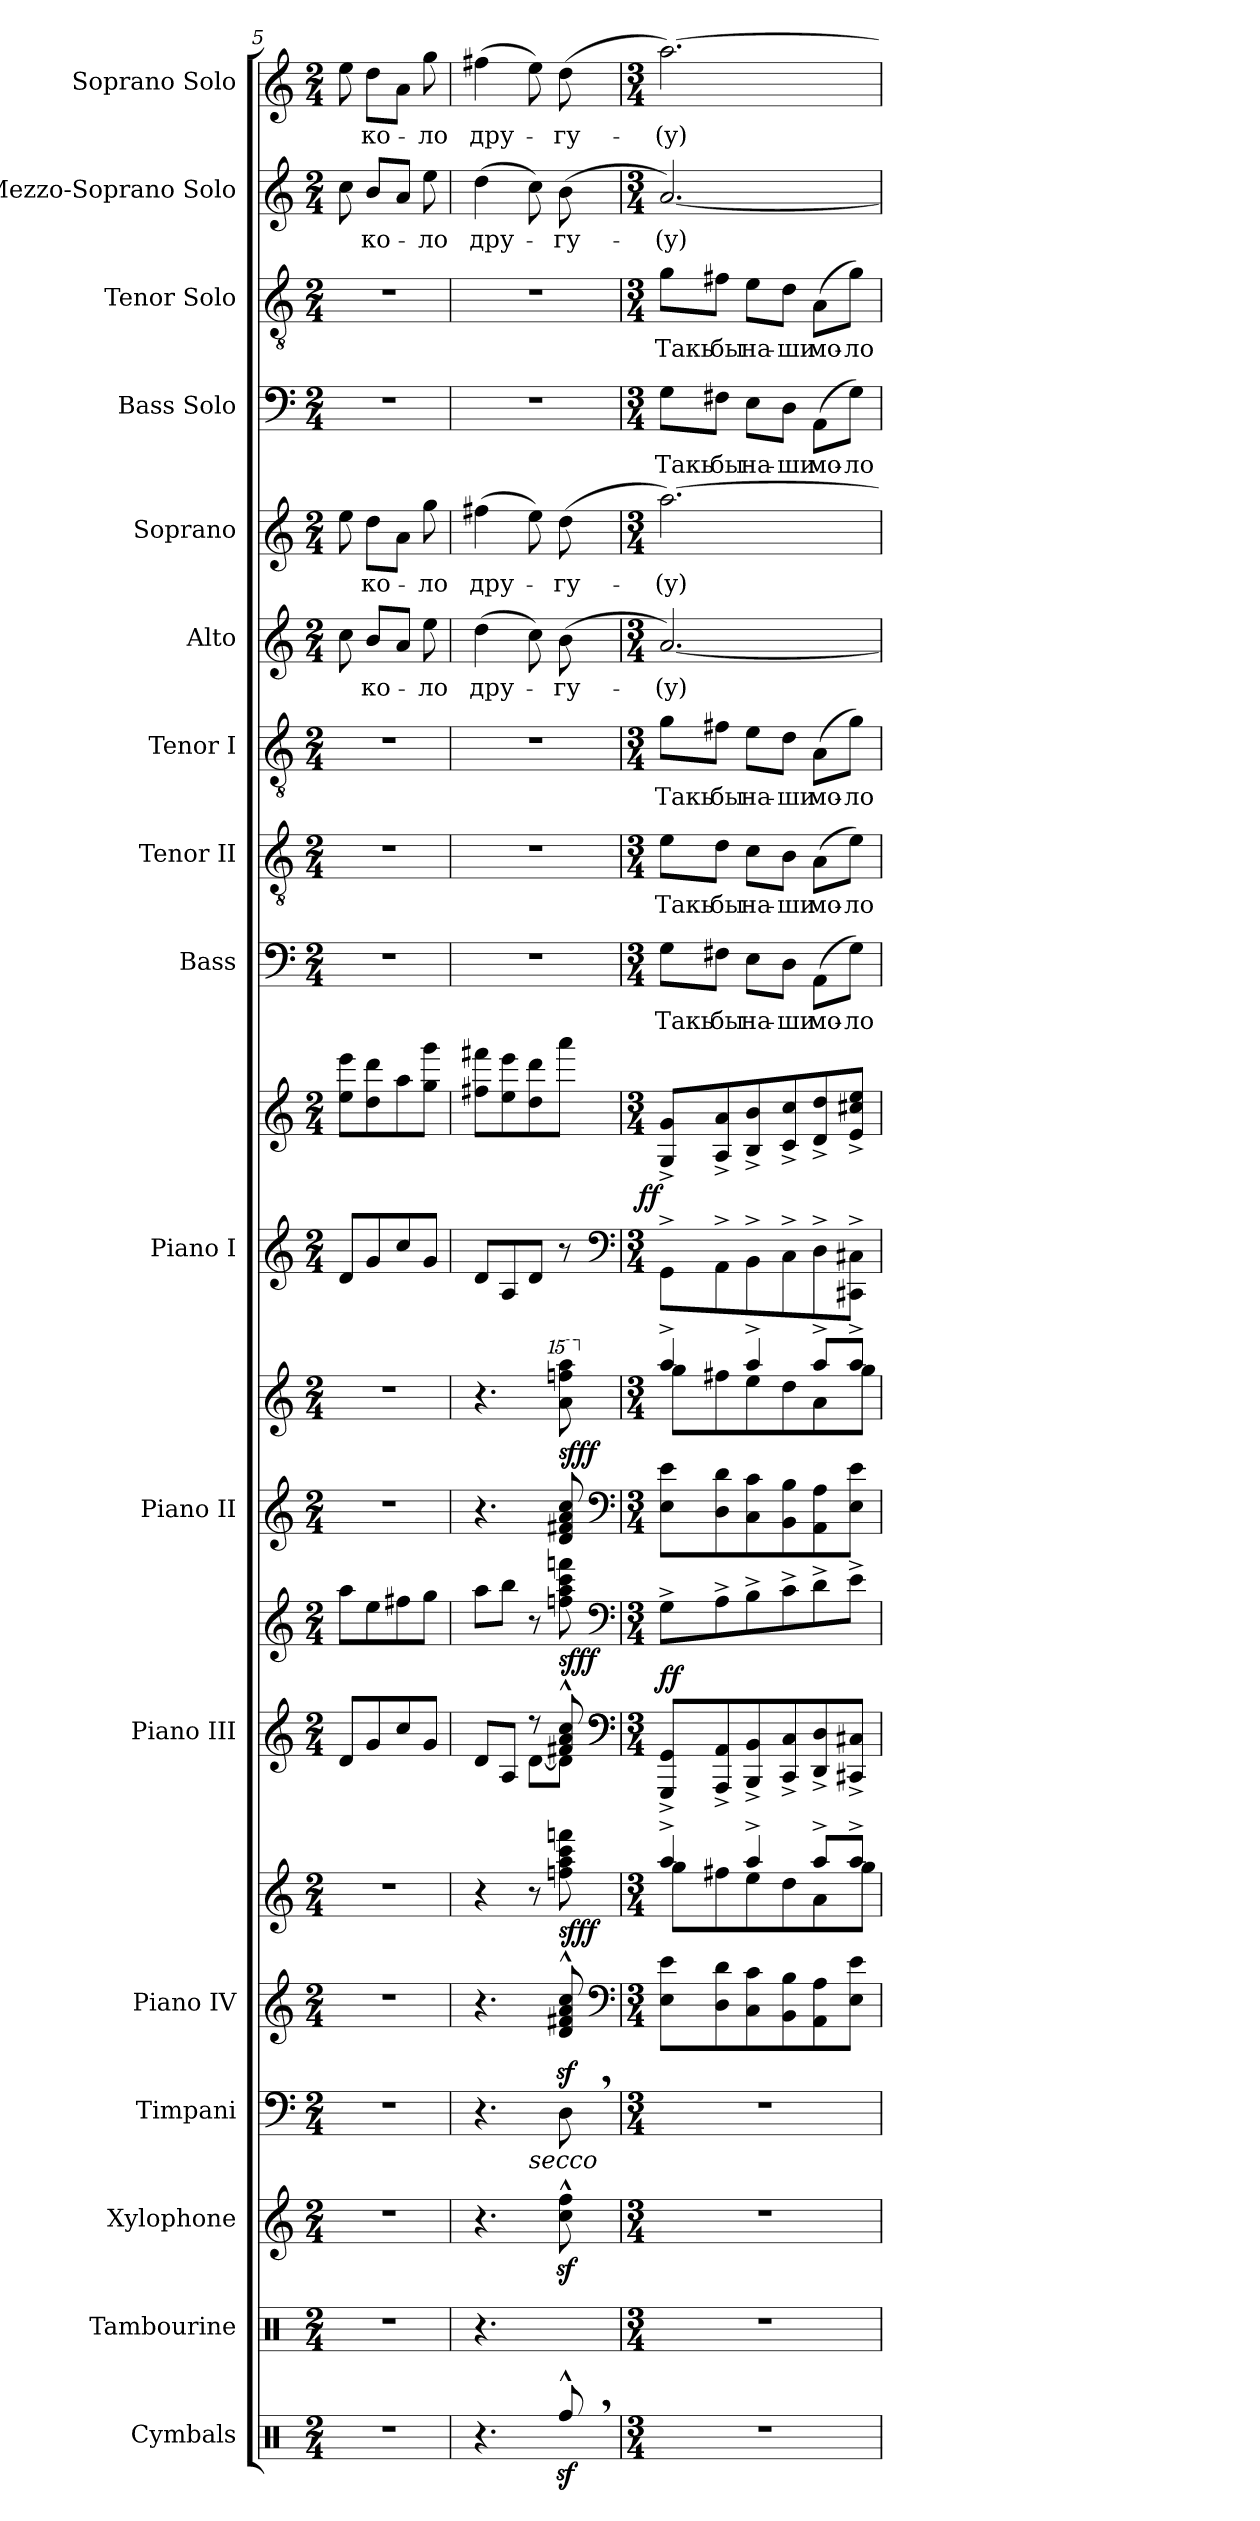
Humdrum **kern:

**kern	**kern	**kern	**kern	**kern	**kern	**dynam	**kern	**kern	**dynam	**kern	**kern	**dynam	**kern	**kern	**dynam	**kern	**text	**kern	**text	**kern	**text	**kern	**text	**kern	**text	**kern	**text	**kern	**text	**kern	**text	**kern	**text
*part17	*part16	*part15	*part14	*part13	*part13	*part13	*part12	*part12	*part12	*part11	*part11	*part11	*part10	*part10	*part10	*part9	*part9	*part8	*part8	*part7	*part7	*part6	*part6	*part5	*part5	*part4	*part4	*part3	*part3	*part2	*part2	*part1	*part1
*staff21	*staff20	*staff19	*staff18	*staff17	*staff16	*staff16/17	*staff15	*staff14	*staff14/15	*staff13	*staff12	*staff12/13	*staff11	*staff10	*staff10/11	*staff9	*staff9	*staff8	*staff8	*staff7	*staff7	*staff6	*staff6	*staff5	*staff5	*staff4	*staff4	*staff3	*staff3	*staff2	*staff2	*staff1	*staff1
*I"Cymbals	*I"Tambourine	*I"Xylophone	*I"Timpani	*I"Piano IV	*	*	*I"Piano III	*	*	*I"Piano II	*	*	*I"Piano I	*	*	*I"Bass	*	*I"Tenor II	*	*I"Tenor I	*	*I"Alto	*	*I"Soprano	*	*I"Bass Solo	*	*I"Tenor Solo	*	*I"Mezzo-Soprano Solo	*	*I"Soprano Solo	*
*I'Cymb.	*I'T.d.B.	*I'Xyl.	*I'Timp.	*I'Pno	*	*	*I'Pno	*	*	*I'Pno	*	*	*I'Pno	*	*	*I'B.	*	*I'T.	*	*I'T.	*	*I'A.	*	*I'S.	*	*I'B. Solo	*	*I'T. Solo	*	*I'M-S. Solo	*	*I'S. Solo	*
*clefX	*clefX	*clefG2	*clefF4	*clefG2	*clefG2	*	*clefG2	*clefG2	*	*clefG2	*clefG2	*	*clefG2	*	*	*clefF4	*	*clefGv2	*	*clefGv2	*	*clefG2	*	*clefG2	*	*clefF4	*	*clefGv2	*	*clefG2	*	*clefG2	*
*	*	*ITrd-7c-12	*	*	*	*	*	*	*	*	*	*	*	*	*	*	*	*	*	*	*	*	*	*	*	*	*	*	*	*	*	*	*
*k[]	*k[]	*k[]	*k[]	*k[]	*k[]	*	*k[]	*k[]	*	*k[]	*k[]	*	*k[]	*k[]	*	*k[]	*	*k[]	*	*k[]	*	*k[]	*	*k[]	*	*k[]	*	*k[]	*	*k[]	*	*k[]	*
*C:	*C:	*C:	*C:	*C:	*C:	*	*C:	*C:	*	*C:	*C:	*	*C:	*C:	*	*C:	*	*C:	*	*C:	*	*C:	*	*C:	*	*C:	*	*C:	*	*C:	*	*C:	*
*M2/4	*M2/4	*M2/4	*M2/4	*M2/4	*M2/4	*	*M2/4	*M2/4	*	*M2/4	*M2/4	*	*M2/4	*M2/4	*	*M2/4	*	*M2/4	*	*M2/4	*	*M2/4	*	*M2/4	*	*M2/4	*	*M2/4	*	*M2/4	*	*M2/4	*
=5	=5	=5	=5	=5	=5	=5	=5	=5	=5	=5	=5	=5	=5	=5	=5	=5	=5	=5	=5	=5	=5	=5	=5	=5	=5	=5	=5	=5	=5	=5	=5	=5	=5
2r	2r	2r	2r	2r	2r	.	8dL	8aaL	.	2r	2r	.	8dL	8ee 8eeeL	.	2r	.	2r	.	2r	.	8cc	.	8ee	.	2r	.	2r	.	8cc	.	8ee	.
.	.	.	.	.	.	.	8g	8ee	.	.	.	.	8g	8dd 8ddd	.	.	.	.	.	.	.	8bL	ко-	8ddL	ко-	.	.	.	.	8bL	ко-	8ddL	ко-
.	.	.	.	.	.	.	8cc	8ff#X	.	.	.	.	8cc	8aa	.	.	.	.	.	.	.	8aJ	.	8aJ	.	.	.	.	.	8aJ	.	8aJ	.
.	.	.	.	.	.	.	8gJ	8ggJ	.	.	.	.	8gJ	8gg 8gggJ	.	.	.	.	.	.	.	8ee	-ло	8gg	-ло	.	.	.	.	8ee	-ло	8gg	-ло
=6	=6	=6	=6	=6	=6	=6	=6	=6	=6	=6	=6	=6	=6	=6	=6	=6	=6	=6	=6	=6	=6	=6	=6	=6	=6	=6	=6	=6	=6	=6	=6	=6	=6
*	*	*	*^	*	*	*	*^	*	*	*	*	*	*	*	*	*	*	*	*	*	*	*	*	*	*	*	*	*	*	*	*	*	*
4.r	4.r	4.r	4.r	4ryy	4.r	4r	.	8ryy	8dL	8aaL	.	4.r	4.r	.	8dL	8ff#X 8fff#XL	.	2r	.	2r	.	2r	.	(4dd	дру-	(4ff#X	дру-	2r	.	2r	.	(4dd	дру-	(4ff#X	дру-
.	.	.	.	.	.	.	.	8ryy	8AJ	8bbJ	.	.	.	.	8A	8ee 8eee	.	.	.	.	.	.	.	.	.	.	.	.	.	.	.	.	.	.	.
!	!	!	!	!LO:TX:b:i:t=secco	!	!	!	!	!	!	!	!	!	!	!	!	!	!	!	!	!	!	!	!	!	!	!	!	!	!	!	!	!	!	!
.	.	.	.	4ryy	.	8r	.	8r	[8dL	8r	.	.	.	.	8dJ	8dd 8ddd	.	.	.	.	.	.	.	8cc)	.	8ee)	.	.	.	.	.	8cc)	.	8ee)	.
*	*	*	*	*	*	*	*	*	*	*	*	*	*15ma	*	*	*	*	*	*	*	*	*	*	*	*	*	*	*	*	*	*	*	*	*	*
8Rffz^^,/	8Rz^^\	8cccz^^ 8fffz^^	8Dz,	.	8d^^ 8f#X^^ 8a^^ 8cc^^	8ffni 8aa 8ccc 8fffni	sfff	8f#X^^ 8a^^ 8cc^^	8dJ]	8ffni 8aa 8ccc 8fffni	sfff	8d 8f#X 8a 8cc	8aaa 8ffffni 8aaaa	sfff	8r	8aaaJ	.	.	.	.	.	.	.	(8b	-гу-	(8dd	-гу-	.	.	.	.	(8b	-гу-	(8dd	-гу-
*	*	*	*	*	*	*	*	*v	*v	*	*	*	*	*	*	*	*	*	*	*	*	*	*	*	*	*	*	*	*	*	*	*	*	*	*
*	*	*	*	*	*clefF4	*	*	*clefF4	*clefF4	*	*clefF4	*	*	*clefF4	*	*	*	*	*	*	*	*	*	*	*	*	*	*	*	*	*	*	*	*
*	*	*	*v	*v	*	*	*	*	*	*	*	*	*	*	*	*	*	*	*	*	*	*	*	*	*	*	*	*	*	*	*	*	*	*
=7	=7	=7	=7	=7	=7	=7	=7	=7	=7	=7	=7	=7	=7	=7	=7	=7	=7	=7	=7	=7	=7	=7	=7	=7	=7	=7	=7	=7	=7	=7	=7	=7	=7
*M3/4	*M3/4	*M3/4	*M3/4	*M3/4	*M3/4	*	*M3/4	*M3/4	*	*M3/4	*M3/4	*	*M3/4	*M3/4	*	*M3/4	*	*M3/4	*	*M3/4	*	*M3/4	*	*M3/4	*	*M3/4	*	*M3/4	*	*M3/4	*	*M3/4	*
*	*	*	*	*	*^	*	*	*	*	*	*	*	*	*	*	*	*	*	*	*	*	*	*	*	*	*	*	*	*	*	*	*	*
*	*	*	*	*	*	*	*	*	*	*	*	*X15ma	*	*	*	*	*	*	*	*	*	*	*	*	*	*	*	*	*	*	*	*	*	*
*	*	*	*^	*	*	*	*	*^	*	*	*	*^	*	*	*	*	*	*	*	*	*	*	*	*	*	*	*	*	*	*	*	*	*	*
!	!	!	!	!	!	!	!	!	!	!	!	!	!	!	!	!	!	!	!LO:DY:rj	!	!	!	!	!	!	!	!	!	!	!	!	!	!	!	!	!	!
*	*	*	*v	*v	*	*	*	*	*v	*v	*	*	*	*	*	*	*	*	*	*	*	*	*	*	*	*	*	*	*	*	*	*	*	*	*	*	*
4%3r	4%3r	4%3r	4%3r	8E 8eL	4aa^	8ggL	.	8GGG^ 8GG^L	8G^L	ff	8E 8eL	4aa^	8ggL	.	8GG^<\L	8G^>/ 8g^>/L	ff	8G\L	Такь	8e\L	Такь	8g\L	Такь	[2.a)	-(y)	[2.aa)	-(y)	8G\L	Такь	8g\L	Такь	[2.a)	-(y)	[2.aa)	-(y)
.	.	.	.	8D 8d	.	8ff#X	.	8AAA^ 8AA^	8A^	.	8D 8d	.	8ff#X	.	8AA^<\	8A^>/ 8a^>/	.	8F#X\J	бы	8d\J	бы	8f#X\J	бы	.	.	.	.	8F#X\J	бы	8f#X\J	бы	.	.	.	.
.	.	.	.	8C 8c	4aa^	8ee	.	8BBB^ 8BB^	8B^	.	8C 8c	4aa^	8ee	.	8BB^<\	8B^>/ 8b^>/	.	8E\L	на-	8c\L	на-	8e\L	на-	.	.	.	.	8E\L	на-	8e\L	на-	.	.	.	.
.	.	.	.	8BB 8B	.	8dd	.	8CC^ 8C^	8c^	.	8BB 8B	.	8dd	.	8C^<\	8c^>/ 8cc^>/	.	8D\J	-ши	8B\J	-ши	8d\J	-ши	.	.	.	.	8D\J	-ши	8d\J	-ши	.	.	.	.
.	.	.	.	8AA 8A	8aa^L	8a	.	8DD^ 8D^	8d^	.	8AA 8A	8aa^L	8a	.	8D^<	8d^> 8dd^>	.	(<8AA\L	мо-	(<8A\L	мо-	(<8A\L	мо-	.	.	.	.	(<8AA\L	мо-	(<8A\L	мо-	.	.	.	.
.	.	.	.	8E 8eJ	8aa^J	8ggJ	.	8CC#X^ 8C#X^J	8e^J	.	8E 8eJ	8aa^J	8ggJ	.	8CC#X^< 8C#X^<J	8e^> 8cc#X^> 8ee^>J	.	8G\J)	-ло-	8e\J)	-ло-	8g\J)	-ло-	.	.	.	.	8G\J)	-ло-	8g\J)	-ло-	.	.	.	.
*	*	*	*	*	*v	*v	*	*	*	*	*	*v	*v	*	*	*	*	*	*	*	*	*	*	*	*	*	*	*	*	*	*	*	*	*	*
=	=	=	=	=	=	=	=	=	=	=	=	=	=	=	=	=	=	=	=	=	=	=	=	=	=	=	=	=	=	=	=	=	=
*-	*-	*-	*-	*-	*-	*-	*-	*-	*-	*-	*-	*-	*-	*-	*-	*-	*-	*-	*-	*-	*-	*-	*-	*-	*-	*-	*-	*-	*-	*-	*-	*-	*-
